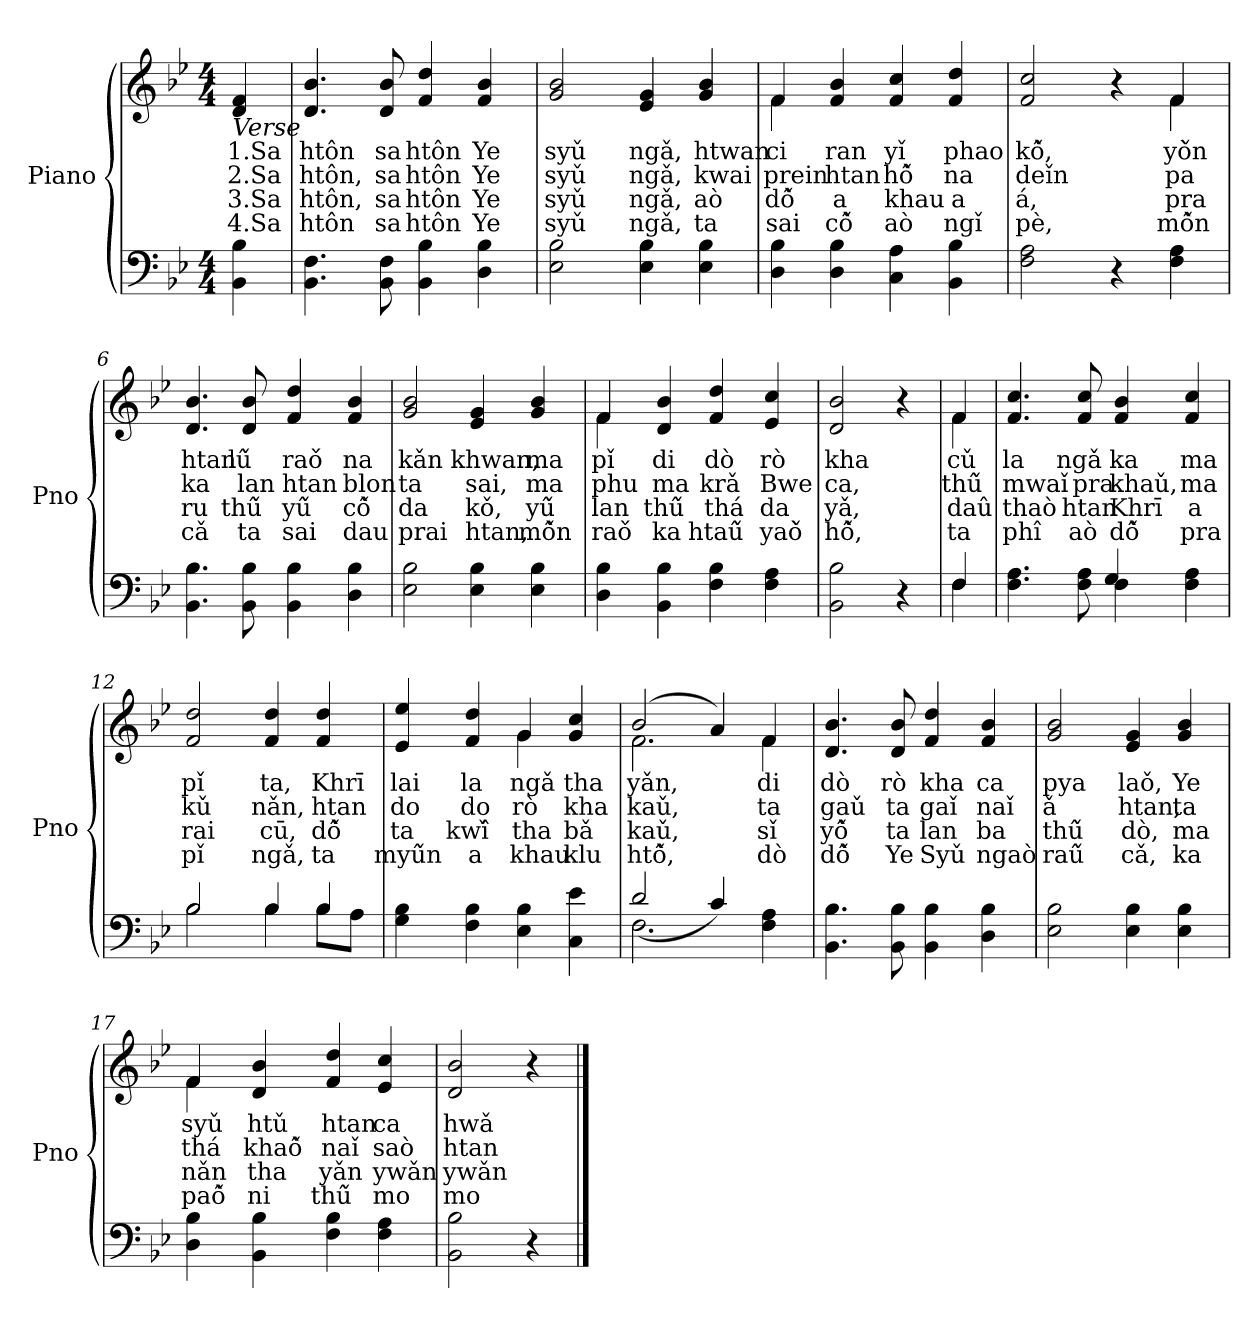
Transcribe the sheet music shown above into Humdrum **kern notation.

**kern	**kern	**text	**text	**text	**text
*part2	*part1	*part1	*part1	*part1	*part1
*staff2	*staff1	*staff1	*staff1	*staff1	*staff1
*I"Piano	*I"Piano	*	*	*	*
*I'Pno	*I'Pno	*	*	*	*
*clefF4	*clefG2	*	*	*	*
*k[b-e-]	*k[b-e-]	*	*	*	*
*M4/4	*M4/4	*	*	*	*
=1	=1	=1	=1	=1	=1
!	!LO:TX:b:i:t=Verse	!	!	!	!
!	!	!LO:LY:b	!LO:LY:b	!LO:LY:b	!LO:LY:b
4BB-\ 4B-\	4d/ 4f/	1.Sa	2.Sa	3.Sa	4.Sa
=2	=2	=2	=2	=2	=2
!	!	!LO:LY:b	!LO:LY:b	!LO:LY:b	!LO:LY:b
4.BB-\ 4.F\	4.d/ 4.b-/	htôn	htôn,	htôn,	htôn
!	!	!LO:LY:b	!LO:LY:b	!LO:LY:b	!LO:LY:b
8BB-\ 8F\	8d/ 8b-/	sa	sa	sa	sa
!	!	!LO:LY:b	!LO:LY:b	!LO:LY:b	!LO:LY:b
4BB-\ 4B-\	4f/ 4dd/	htôn	htôn	htôn	htôn
!	!	!LO:LY:b	!LO:LY:b	!LO:LY:b	!LO:LY:b
4D\ 4B-\	4f/ 4b-/	Ye	Ye	Ye	Ye
=3	=3	=3	=3	=3	=3
!	!	!LO:LY:b	!LO:LY:b	!LO:LY:b	!LO:LY:b
2E-\ 2B-\	2g/ 2b-/	syǔ	syǔ	syǔ	syǔ
!	!	!LO:LY:b	!LO:LY:b	!LO:LY:b	!LO:LY:b
4E-\ 4B-\	4e-/ 4g/	ngǎ,	ngǎ,	ngǎ,	ngǎ,
!	!	!LO:LY:b	!LO:LY:b	!LO:LY:b	!LO:LY:b
4E-\ 4B-\	4g/ 4b-/	htwan	kwai	aò	ta
=4	=4	=4	=4	=4	=4
!	!	!LO:LY:b	!LO:LY:b	!LO:LY:b	!LO:LY:b
*	*^	*	*	*	*
4D\ 4B-\	4f/	4f\	ci	prein	dô̌	sai
!	!	!	!LO:LY:b	!LO:LY:b	!LO:LY:b	!LO:LY:b
4D\ 4B-\	4f/ 4b-/	4reeeyy	ran	htan	a	cô̌
!	!	!	!LO:LY:b	!LO:LY:b	!LO:LY:b	!LO:LY:b
4C\ 4A\	4f/ 4cc/	2rcccyy	yǐ	hô̌	khau	aò
!	!	!	!LO:LY:b	!LO:LY:b	!LO:LY:b	!LO:LY:b
4BB-\ 4B-\	4f/ 4dd/	.	phao	na	a	ngǐ
=5	=5	=5	=5	=5	=5	=5
!	!	!	!LO:LY:b	!LO:LY:b	!LO:LY:b	!LO:LY:b
2F\ 2A\	2f/ 2cc/	2rddyy	kô̌,	deǐn	á,	pè,
4r	4r	4ryy	.	.	.	.
!	!	!	!LO:LY:b	!LO:LY:b	!LO:LY:b	!LO:LY:b
4F\ 4A\	4f/	4f\	yò̌n	pa	pra	mô̌n
=6	=6	=6	=6	=6	=6	=6
!	!	!	!LO:LY:b	!LO:LY:b	!LO:LY:b	!LO:LY:b
*	*v	*v	*	*	*	*
4.BB-\ 4.B-\	4.d/ 4.b-/	htan	ka	ru	cǎ
!	!	!LO:LY:b	!LO:LY:b	!LO:LY:b	!LO:LY:b
8BB-\ 8B-\	8d/ 8b-/	lû̌	lan	thû̌	ta
!	!	!LO:LY:b	!LO:LY:b	!LO:LY:b	!LO:LY:b
4BB-\ 4B-\	4f/ 4dd/	raò́	htan	yû̌	sai
!	!	!LO:LY:b	!LO:LY:b	!LO:LY:b	!LO:LY:b
4D\ 4B-\	4f/ 4b-/	na	blon	cô̌	dau
!!LO:LB:g=z
=7	=7	=7	=7	=7	=7
!	!	!LO:LY:b	!LO:LY:b	!LO:LY:b	!LO:LY:b
2E-\ 2B-\	2g/ 2b-/	kǎn	ta	da	prai
!	!	!LO:LY:b	!LO:LY:b	!LO:LY:b	!LO:LY:b
4E-\ 4B-\	4e-/ 4g/	khwan,	sai,	kǒ,	htan,
!	!	!LO:LY:b	!LO:LY:b	!LO:LY:b	!LO:LY:b
4E-\ 4B-\	4g/ 4b-/	ma	ma	yû̌	mô̌n
=8	=8	=8	=8	=8	=8
!	!	!LO:LY:b	!LO:LY:b	!LO:LY:b	!LO:LY:b
*	*^	*	*	*	*
4D\ 4B-\	4f/	4f\	pǐ	phu	lan	raò́
!	!	!	!LO:LY:b	!LO:LY:b	!LO:LY:b	!LO:LY:b
4BB-\ 4B-\	4d/ 4b-/	4raayy	di	ma	thû̌	ka
!	!	!	!LO:LY:b	!LO:LY:b	!LO:LY:b	!LO:LY:b
4F\ 4B-\	4f/ 4dd/	2rddyy	dò	krǎ	thá	htaû̌
!	!	!	!LO:LY:b	!LO:LY:b	!LO:LY:b	!LO:LY:b
4F\ 4A\	4e-/ 4cc/	.	rò	Bwe	da	yaò̌
*	*v	*v	*	*	*	*
=9	=9	=9	=9	=9	=9
!	!	!LO:LY:b	!LO:LY:b	!LO:LY:b	!LO:LY:b
2BB-\ 2B-\	2d/ 2b-/	kha	ca,	yǎ,	hô̌,
4r	4r	.	.	.	.
=10	=10	=10	=10	=10	=10
*^	*	*	*	*	*
!	!	!	!LO:LY:b	!LO:LY:b	!LO:LY:b	!LO:LY:b
*	*	*^	*	*	*	*
4F\	4F/	4f/	4f\	cǔ	thû̌	daû	ta
=11	=11	=11	=11	=11	=11	=11	=11
!	!	!	!	!LO:LY:b	!LO:LY:b	!LO:LY:b	!LO:LY:b
*	*	*v	*v	*	*	*	*
4.F\ 4.A\	2ryy	4.f/ 4.cc/	la	mwaǐ	thaò	phî
!	!	!	!LO:LY:b	!LO:LY:b	!LO:LY:b	!LO:LY:b
8F\ 8A\	.	8f/ 8cc/	ngǎ	pra	htan	aò
!	!	!	!LO:LY:b	!LO:LY:b	!LO:LY:b	!LO:LY:b
4F\	4G/	4f/ 4b-/	ka	khaǔ,	Khrī	dô̌
!	!	!	!LO:LY:b	!LO:LY:b	!LO:LY:b	!LO:LY:b
4F\ 4A\	4ryy	4f/ 4cc/	ma	ma	a	pra
=12	=12	=12	=12	=12	=12	=12
!	!	!	!LO:LY:b	!LO:LY:b	!LO:LY:b	!LO:LY:b
2B-/	2B-\	2f/ 2dd/	pǐ	kǔ	rai	pǐ
!	!	!	!LO:LY:b	!LO:LY:b	!LO:LY:b	!LO:LY:b
4B-/	4B-\	4f/ 4dd/	ta,	nǎn,	cū,	ngǎ,
!	!	!	!LO:LY:b	!LO:LY:b	!LO:LY:b	!LO:LY:b
4B-/	8B-\L	4f/ 4dd/	Khrī	htan	dô̌	ta
.	8A\J	.	.	.	.	.
!!LO:LB:g=z
=13	=13	=13	=13	=13	=13	=13
!	!	!	!LO:LY:b	!LO:LY:b	!LO:LY:b	!LO:LY:b
*v	*v	*^	*	*	*	*
4G\ 4B-\	4e-/ 4ee-/	2rddyy	lai	do	ta	myû̌n
!	!	!	!LO:LY:b	!LO:LY:b	!LO:LY:b	!LO:LY:b
4F\ 4B-\	4f/ 4dd/	.	la	do	kwî̌	a
!	!	!	!LO:LY:b	!LO:LY:b	!LO:LY:b	!LO:LY:b
4E-\ 4B-\	4g/	4g\	ngǎ	rò	tha	khau
!	!	!	!LO:LY:b	!LO:LY:b	!LO:LY:b	!LO:LY:b
4C\ 4e-\	4g/ 4cc/	4rgyy	tha	kha	bǎ	klu
=14	=14	=14	=14	=14	=14	=14
*^	*	*	*	*	*	*
!	!	!	!	!LO:LY:b	!LO:LY:b	!LO:LY:b	!LO:LY:b
2.F\	(<2d/	(>2b-/	2.f\	yǎn,	kaǔ,	kaǔ,	htô̌,
.	4c/)	4a/)	.	.	.	.	.
!	!	!	!	!LO:LY:b	!LO:LY:b	!LO:LY:b	!LO:LY:b
4F\ 4A\	4ryy	4f/	4f\	di	ta	sǐ	dò
=15	=15	=15	=15	=15	=15	=15	=15
!	!	!	!	!LO:LY:b	!LO:LY:b	!LO:LY:b	!LO:LY:b
*v	*v	*	*	*	*	*	*
*	*v	*v	*	*	*	*
4.BB-\ 4.B-\	4.d/ 4.b-/	dò	gaǔ	yô̌	dô̌
!	!	!LO:LY:b	!LO:LY:b	!LO:LY:b	!LO:LY:b
8BB-\ 8B-\	8d/ 8b-/	rò	ta	ta	Ye
!	!	!LO:LY:b	!LO:LY:b	!LO:LY:b	!LO:LY:b
4BB-\ 4B-\	4f/ 4dd/	kha	gaǐ	lan	Syǔ
!	!	!LO:LY:b	!LO:LY:b	!LO:LY:b	!LO:LY:b
4D\ 4B-\	4f/ 4b-/	ca	naǐ	ba	ngaò
=16	=16	=16	=16	=16	=16
!	!	!LO:LY:b	!LO:LY:b	!LO:LY:b	!LO:LY:b
2E-\ 2B-\	2g/ 2b-/	pya	ǎ	thû̌	raû̌
!	!	!LO:LY:b	!LO:LY:b	!LO:LY:b	!LO:LY:b
4E-\ 4B-\	4e-/ 4g/	laǒ,	htan,	dò,	cǎ,
!	!	!LO:LY:b	!LO:LY:b	!LO:LY:b	!LO:LY:b
4E-\ 4B-\	4g/ 4b-/	Ye	ta	ma	ka
=17	=17	=17	=17	=17	=17
!	!	!LO:LY:b	!LO:LY:b	!LO:LY:b	!LO:LY:b
*	*^	*	*	*	*
4D\ 4B-\	4f/	4f\	syǔ	thá	nǎn	paô̌
!	!	!	!LO:LY:b	!LO:LY:b	!LO:LY:b	!LO:LY:b
4BB-\ 4B-\	4d/ 4b-/	4ryy	htǔ	khaô̌	tha	ni
!	!	!	!LO:LY:b	!LO:LY:b	!LO:LY:b	!LO:LY:b
4F\ 4B-\	4f/ 4dd/	2rddyy	htan	naǐ	yǎn	thû̌
!	!	!	!LO:LY:b	!LO:LY:b	!LO:LY:b	!LO:LY:b
4F\ 4A\	4e-/ 4cc/	.	ca	saò	ywǎn	mo
*	*v	*v	*	*	*	*
=18	=18	=18	=18	=18	=18
!	!	!LO:LY:b	!LO:LY:b	!LO:LY:b	!LO:LY:b
2BB-\ 2B-\	2d/ 2b-/	hwǎ	htan	ywǎn	mo
4r	4r	.	.	.	.
==	==	==	==	==	==
*-	*-	*-	*-	*-	*-
